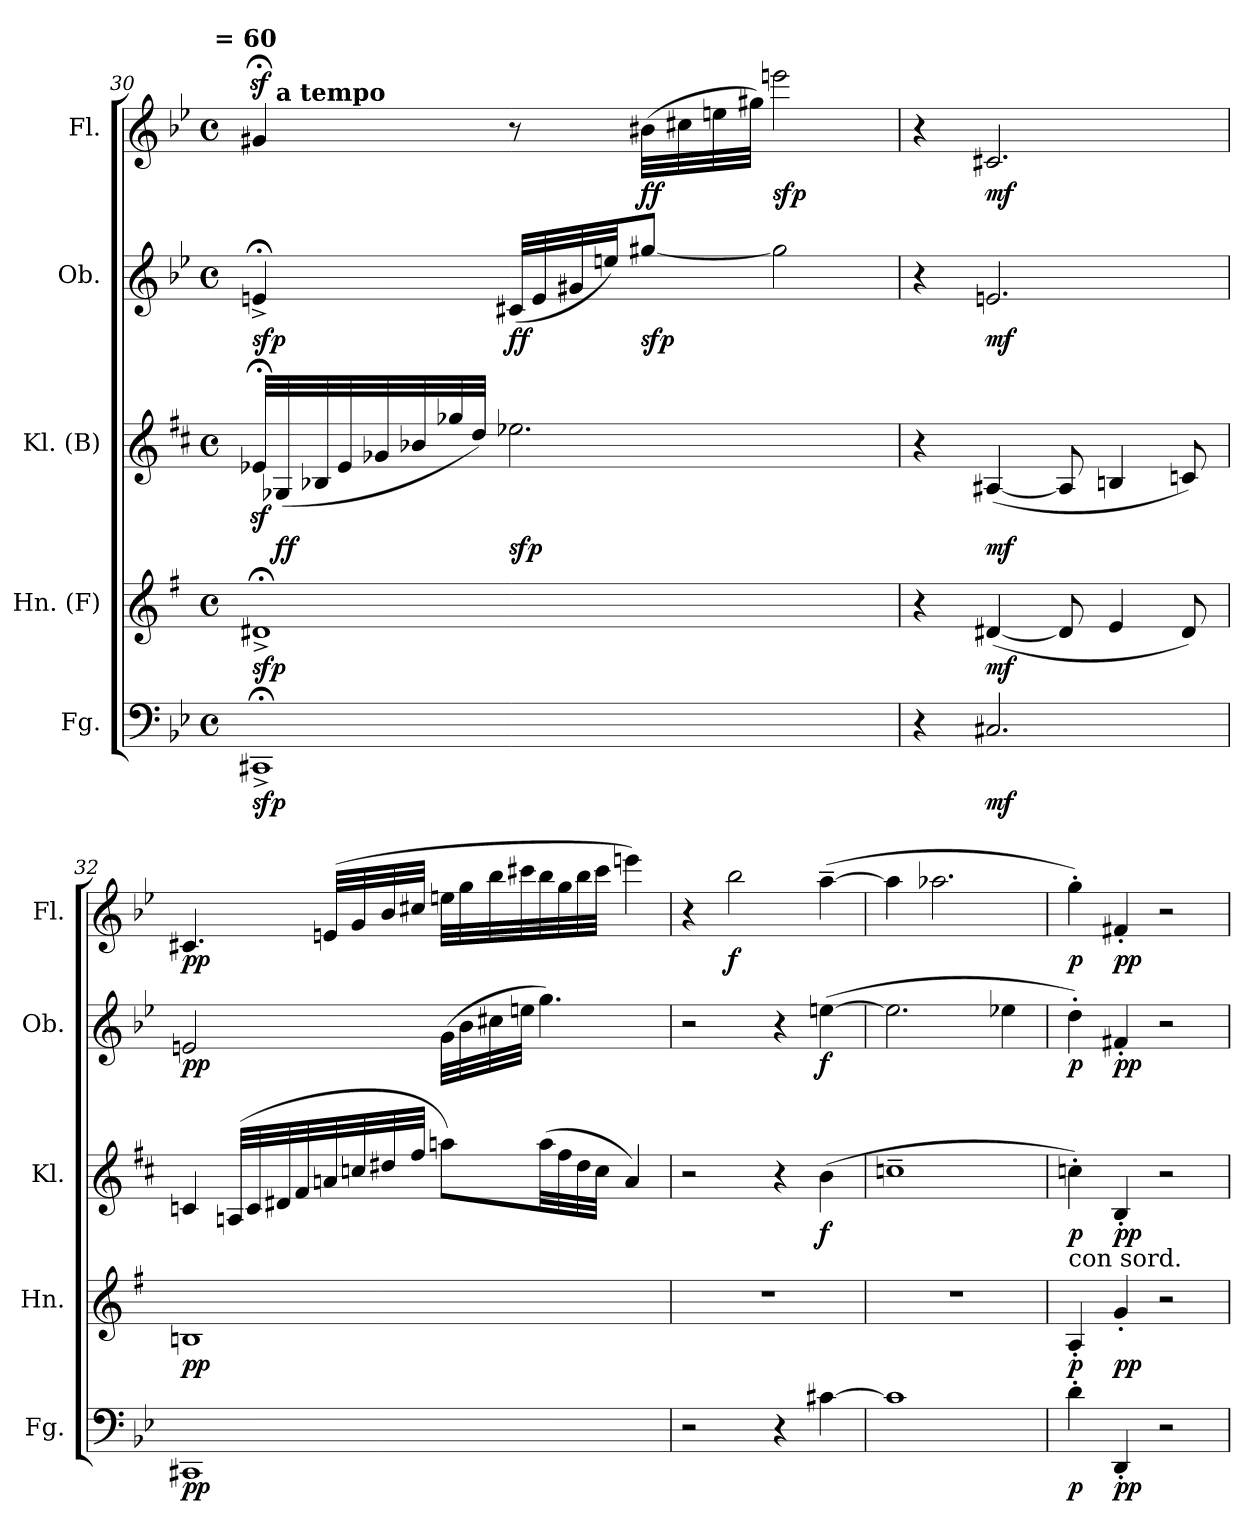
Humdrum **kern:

**kern	**dynam	**kern	**dynam	**kern	**dynam	**kern	**dynam	**kern	**dynam
*part5	*part5	*part4	*part4	*part3	*part3	*part2	*part2	*part1	*part1
*staff5	*staff5	*staff4	*staff4	*staff3	*staff3	*staff2	*staff2	*staff1	*staff1
*I"Fg.	*	*I"Hn. (F)	*	*I"Kl. (B)	*	*I"Ob.	*	*I"Fl.	*
*I'Fg.	*	*I'Hn.	*	*I'Kl.	*	*I'Ob.	*	*I'Fl.	*
*clefF4	*	*clefG2	*	*clefG2	*	*clefG2	*	*clefG2	*
*	*	*ITrd4c7	*	*ITrd1c2	*	*	*	*	*
*k[b-e-]	*	*k[]	*	*k[]	*	*k[b-e-]	*	*k[b-e-]	*
*g:	*	*	*	*	*	*g:	*	*g:	*
!!LO:TX:omd:t= = 60
*M4/4	*	*M4/4	*	*M4/4	*	*M4/4	*	*M4/4	*
*met(c)	*	*met(c)	*	*met(c)	*	*met(c)	*	*met(c)	*
*MM60	*	*MM60	*	*MM60	*	*MM60	*	*MM60	*
=30	=30	=30	=30	=30	=30	=30	=30	=30	=30
!	!LO:DY:b	!	!LO:DY:b	!	!	!	!LO:DY:b	!	!
*	*	*	*	*	*	*	*	*^	*
1CC#X;<^	sfp	1G#X;<^	sfp	32d-Xz<;</LLL	.	4en;<^/	sfp	4g#Xz<;</	32ryy	.
!	!	!	!	!	!	!	!	!	!LO:TX:a:B:t=a tempo	!
!	!	!	!	!	!LO:DY:b	!	!	!	!	!
.	.	.	.	(<32F-X/	ff	.	.	.	2ryy	.
.	.	.	.	32A-X/	.	.	.	.	.	.
.	.	.	.	32d-/	.	.	.	.	.	.
.	.	.	.	32f-X/	.	.	.	.	.	.
.	.	.	.	32a-X/	.	.	.	.	.	.
.	.	.	.	32ff-X/	.	.	.	.	.	.
.	.	.	.	32cc/JJJ)	.	.	.	.	.	.
!	!	!	!	!	!LO:DY:b	!	!LO:DY:b	!	!	!
.	.	.	.	2.dd-X\	sfp	(<32c#X/LLL	ff	8r	.	.
.	.	.	.	.	.	32e/	.	.	.	.
.	.	.	.	.	.	32g#X/	.	.	.	.
.	.	.	.	.	.	32een/JJ)	.	.	.	.
!	!	!	!	!	!	!	!LO:DY:b	!	!	!LO:DY:b
.	.	.	.	.	.	[8gg#X/J	sfp	(>32b#X\LLL	.	ff
.	.	.	.	.	.	.	.	32cc#X\	.	.
.	.	.	.	.	.	.	.	32een\	.	.
.	.	.	.	.	.	.	.	32gg#X\JJJ)	.	.
!	!	!	!	!	!	!	!	!	!	!LO:DY:b
.	.	.	.	.	.	2gg#\]	.	2eeen\	.	sfp
.	.	.	.	.	.	.	.	.	4...ryy	.
*	*	*	*	*	*	*	*	*v	*v	*
=31	=31	=31	=31	=31	=31	=31	=31	=31	=31
4r	.	4r	.	4r	.	4r	.	4r	.
!	!LO:DY:b	!	!LO:DY:b	!	!LO:DY:b	!	!LO:DY:b	!	!LO:DY:b
2.C#X/	mf	(<[4G#X/	mf	(<[4G#X/	mf	2.en/	mf	2.c#X/	mf
.	.	8G#/]	.	8G#/]	.	.	.	.	.
.	.	4A/	.	4An/	.	.	.	.	.
.	.	8G#/)	.	8B-X/)	.	.	.	.	.
=32	=32	=32	=32	=32	=32	=32	=32	=32	=32
!	!LO:DY:b	!	!LO:DY:b	!	!	!	!LO:DY:b	!	!LO:DY:b
1CC#X	pp	1En	pp	4B-X/	.	2en/	pp	4.c#X/	pp
.	.	.	.	(>32Gn/LLL	.	.	.	.	.
.	.	.	.	32B-/	.	.	.	.	.
.	.	.	.	32c#X/	.	.	.	.	.
.	.	.	.	32e/	.	.	.	.	.
.	.	.	.	32gn/	.	.	.	(>32en/LLL	.
.	.	.	.	32b-X/	.	.	.	32g/	.
.	.	.	.	32cc#X/	.	.	.	32b-/	.
.	.	.	.	32ee/JJJ	.	.	.	32cc#X/JJJ	.
.	.	.	.	8ggn\L)	.	(>32g\LLL	.	32een\LLL	.
.	.	.	.	.	.	32b-\	.	32gg\	.
.	.	.	.	.	.	32cc#X\	.	32bb-\	.
.	.	.	.	.	.	32een\JJJ	.	32ccc#X\	.
.	.	.	.	(>32gg\LL	.	4.gg\)	.	32bb-\	.
.	.	.	.	32ee\	.	.	.	32gg\	.
.	.	.	.	32cc#\	.	.	.	32bb-\	.
.	.	.	.	32b-\JJJ	.	.	.	32ccc#\JJJ	.
.	.	.	.	4g/)	.	.	.	4eeen\)	.
=33	=33	=33	=33	=33	=33	=33	=33	=33	=33
2r	.	1r	.	2r	.	2r	.	4r	.
!	!	!	!	!	!	!	!	!	!LO:DY:b
.	.	.	.	.	.	.	.	2bb-\	f
4r	.	.	.	4r	.	4r	.	.	.
!	!	!	!	!	!LO:DY:b	!	!LO:DY:b	!	!
[4c#X\	.	.	.	(>4a\	f	(>[4een\	f	(>[4aa~\	.
=34	=34	=34	=34	=34	=34	=34	=34	=34	=34
1c#]	.	1r	.	1b-X~	.	2.ee\]	.	4aa\]	.
.	.	.	.	.	.	.	.	2.aa-X\	.
.	.	.	.	.	.	4ee-X\	.	.	.
=35	=35	=35	=35	=35	=35	=35	=35	=35	=35
!	!	!LO:TX:a:t=con sord.	!	!	!	!	!	!	!
!	!LO:DY:b	!	!LO:DY:b	!	!LO:DY:b	!	!LO:DY:b	!	!LO:DY:b
4d'\	p	4D'/	p	4b-X'\)	p	4dd'\)	p	4gg'\)	p
!	!LO:DY:b	!	!LO:DY:b	!	!LO:DY:b	!	!LO:DY:b	!	!LO:DY:b
4DD'/	pp	4c'/	pp	4A'/	pp	4f#X'/	pp	4f#X'/	pp
2r	.	2r	.	2r	.	2r	.	2r	.
=	=	=	=	=	=	=	=	=	=
*-	*-	*-	*-	*-	*-	*-	*-	*-	*-
